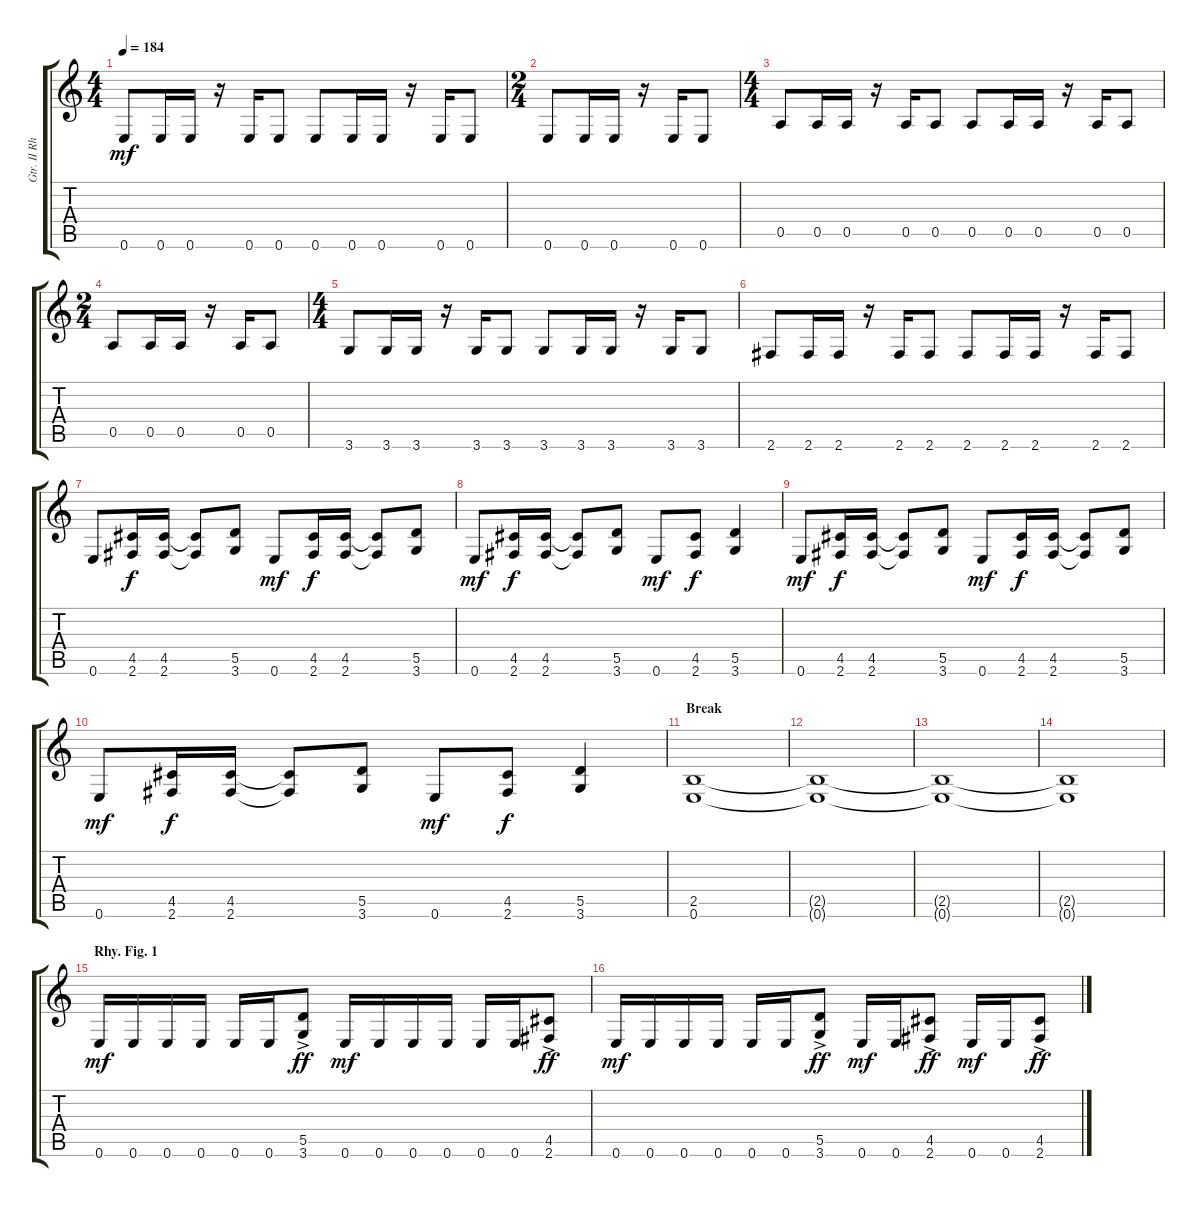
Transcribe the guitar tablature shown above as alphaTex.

\track ("Gtr. II Rhytm" "Gtr. II Rh") {instrument distortionguitar}
\staff {score tabs}
\tuning (E4 B3 G3 D3 A2 E2) {hide}
\ts (4 4)
\tempo 184
\clef g2
\ks c
0.6.8{dy mf} 0.6.16 0.6.16 r.16 0.6.16 0.6.8 0.6.8 0.6.16 0.6.16 r.16 0.6.16 0.6.8 |
\ts (2 4)
0.6.8 0.6.16 0.6.16 r.16 0.6.16 0.6.8 |
\ts (4 4)
0.5.8 0.5.16 0.5.16 r.16 0.5.16 0.5.8 0.5.8 0.5.16 0.5.16 r.16 0.5.16 0.5.8 |
\ts (2 4)
0.5.8 0.5.16 0.5.16 r.16 0.5.16 0.5.8 |
\ts (4 4)
3.6.8 3.6.16 3.6.16 r.16 3.6.16 3.6.8 3.6.8 3.6.16 3.6.16 r.16 3.6.16 3.6.8 |
2.6.8 2.6.16 2.6.16 r.16 2.6.16 2.6.8 2.6.8 2.6.16 2.6.16 r.16 2.6.16 2.6.8 |
0.6.8 (4.5 2.6).16{dy f} (4.5 2.6).16 (4.5{t} 2.6{t}).8 (5.5 3.6).8 0.6.8{dy mf} (4.5 2.6).16{dy f} (4.5 2.6).16 (4.5{t} 2.6{t}).8 (5.5 3.6).8 |
0.6.8{dy mf} (4.5 2.6).16{dy f} (4.5 2.6).16 (4.5{t} 2.6{t}).8 (5.5 3.6).8 0.6.8{dy mf} (4.5 2.6).8{dy f} (5.5 3.6).4 |
0.6.8{dy mf} (4.5 2.6).16{dy f} (4.5 2.6).16 (4.5{t} 2.6{t}).8 (5.5 3.6).8 0.6.8{dy mf} (4.5 2.6).16{dy f} (4.5 2.6).16 (4.5{t} 2.6{t}).8 (5.5 3.6).8 |
0.6.8{dy mf} (4.5 2.6).16{dy f} (4.5 2.6).16 (4.5{t} 2.6{t}).8 (5.5 3.6).8 0.6.8{dy mf} (4.5 2.6).8{dy f} (5.5 3.6).4 |
\section ("" "Break")
(2.5 0.6).1 |
(2.5{t} 0.6{t}).1 |
(2.5{t} 0.6{t}).1 |
(2.5{t} 0.6{t}).1 |
\section ("" "Rhy. Fig. 1")
0.6.16{dy mf} 0.6.16 0.6.16 0.6.16 0.6.16 0.6.16 (5.5{ac} 3.6{ac}).8{dy ff} 0.6.16{dy mf} 0.6.16 0.6.16 0.6.16 0.6.16 0.6.16 (4.5{ac} 2.6{ac}).8{dy ff} |
0.6.16{dy mf} 0.6.16 0.6.16 0.6.16 0.6.16 0.6.16 (5.5{ac} 3.6{ac}).8{dy ff} 0.6.16{dy mf} 0.6.16 (4.5{ac} 2.6{ac}).8{dy ff} 0.6.16{dy mf} 0.6.16 (4.5{ac} 2.6{ac}).8{dy ff}
